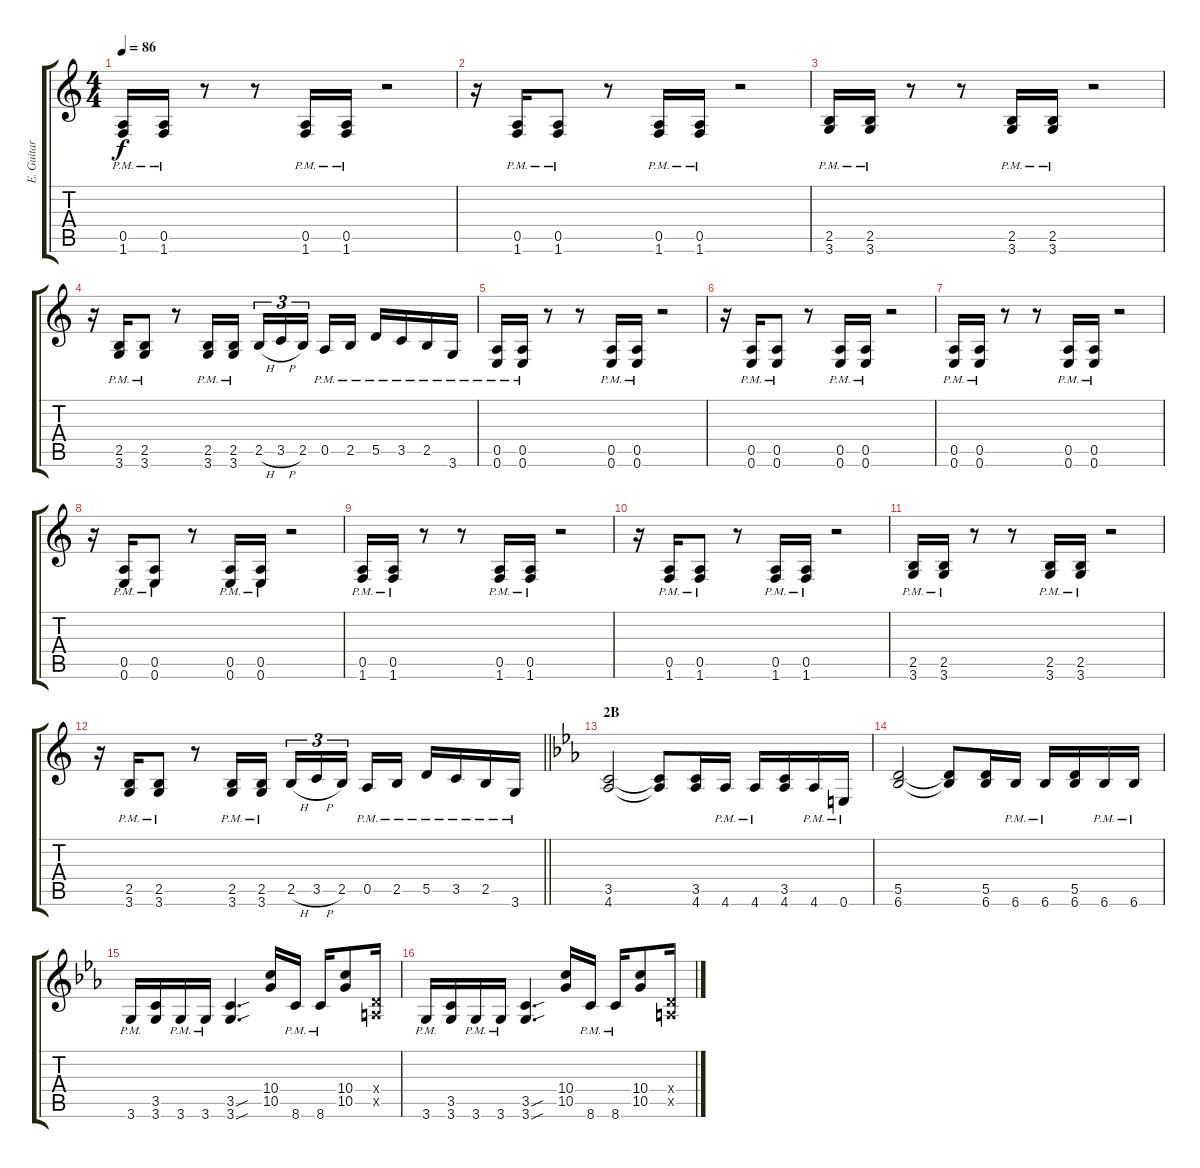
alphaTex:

\track ("E. Guitar III (R. Channel)" "E. Guitar ") {instrument overdrivenguitar}
\staff {score tabs}
\tuning (E4 B3 G3 D3 A2 E2) {hide}
\ts (4 4)
\tempo 86
\clef g2
\ks c
(0.5{pm} 1.6{pm}).16{dy f} (0.5{pm} 1.6{pm}).16 r.8 r.8 (0.5{pm} 1.6{pm}).16 (0.5{pm} 1.6{pm}).16 r.2 |
r.16 (0.5{pm} 1.6{pm}).16 (0.5{pm} 1.6{pm}).8 r.8 (0.5{pm} 1.6{pm}).16 (0.5{pm} 1.6{pm}).16 r.2 |
(2.5{pm} 3.6{pm}).16 (2.5{pm} 3.6{pm}).16 r.8 r.8 (2.5{pm} 3.6{pm}).16 (2.5{pm} 3.6{pm}).16 r.2 |
r.16 (2.5{pm} 3.6{pm}).16 (2.5{pm} 3.6{pm}).8 r.8 (2.5{pm} 3.6{pm}).16 (2.5{pm} 3.6{pm}).16 2.5{h}.16{tu (3 2)} 3.5{h}.16{tu (3 2)} 2.5.16{tu (3 2) beam splitsecondary} 0.5{pm}.16 2.5{pm}.16 5.5{pm}.16 3.5{pm}.16 2.5{pm}.16 3.6{pm}.16 |
(0.5{pm} 0.6{pm}).16 (0.5{pm} 0.6{pm}).16 r.8 r.8 (0.5{pm} 0.6{pm}).16 (0.5{pm} 0.6{pm}).16 r.2 |
r.16 (0.5{pm} 0.6{pm}).16 (0.5{pm} 0.6{pm}).8 r.8 (0.5{pm} 0.6{pm}).16 (0.5{pm} 0.6{pm}).16 r.2 |
(0.5{pm} 0.6{pm}).16 (0.5{pm} 0.6{pm}).16 r.8 r.8 (0.5{pm} 0.6{pm}).16 (0.5{pm} 0.6{pm}).16 r.2 |
r.16 (0.5{pm} 0.6{pm}).16 (0.5{pm} 0.6{pm}).8 r.8 (0.5{pm} 0.6{pm}).16 (0.5{pm} 0.6{pm}).16 r.2 |
(0.5{pm} 1.6{pm}).16 (0.5{pm} 1.6{pm}).16 r.8 r.8 (0.5{pm} 1.6{pm}).16 (0.5{pm} 1.6{pm}).16 r.2 |
r.16 (0.5{pm} 1.6{pm}).16 (0.5{pm} 1.6{pm}).8 r.8 (0.5{pm} 1.6{pm}).16 (0.5{pm} 1.6{pm}).16 r.2 |
(2.5{pm} 3.6{pm}).16 (2.5{pm} 3.6{pm}).16 r.8 r.8 (2.5{pm} 3.6{pm}).16 (2.5{pm} 3.6{pm}).16 r.2 |
\barLineRight lightlight
r.16 (2.5{pm} 3.6{pm}).16 (2.5{pm} 3.6{pm}).8 r.8 (2.5{pm} 3.6{pm}).16 (2.5{pm} 3.6{pm}).16 2.5{h}.16{tu (3 2)} 3.5{h}.16{tu (3 2)} 2.5.16{tu (3 2) beam splitsecondary} 0.5{pm}.16 2.5{pm}.16 5.5{pm}.16 3.5{pm}.16 2.5{pm}.16 3.6{pm}.16 |
\section ("" "2B")
\ks eb
(3.5 4.6).2 (3.5{t} 4.6{t}).8 (3.5 4.6).16 4.6{pm}.16 4.6{pm}.16 (3.5 4.6).16 4.6{pm}.16 0.6{pm}.16 |
(5.5 6.6).2 (5.5{t} 6.6{t}).8 (5.5 6.6).16 6.6{pm}.16 6.6{pm}.16 (5.5 6.6).16 6.6{pm}.16 6.6{pm}.16 |
3.6{pm}.16 (3.5 3.6).16 3.6{pm}.16 3.6{pm}.16 (3.5{sou} 3.6{sou}).4{d} (10.4 10.5).16 8.6{pm}.16 8.6{pm}.16 (10.4 10.5).8 (0.4{x} 0.5{x}).16 |
3.6{pm}.16 (3.5 3.6).16 3.6{pm}.16 3.6{pm}.16 (3.5{sou} 3.6{sou}).4{d} (10.4 10.5).16 8.6{pm}.16 8.6{pm}.16 (10.4 10.5).8 (0.4{x} 0.5{x}).16
